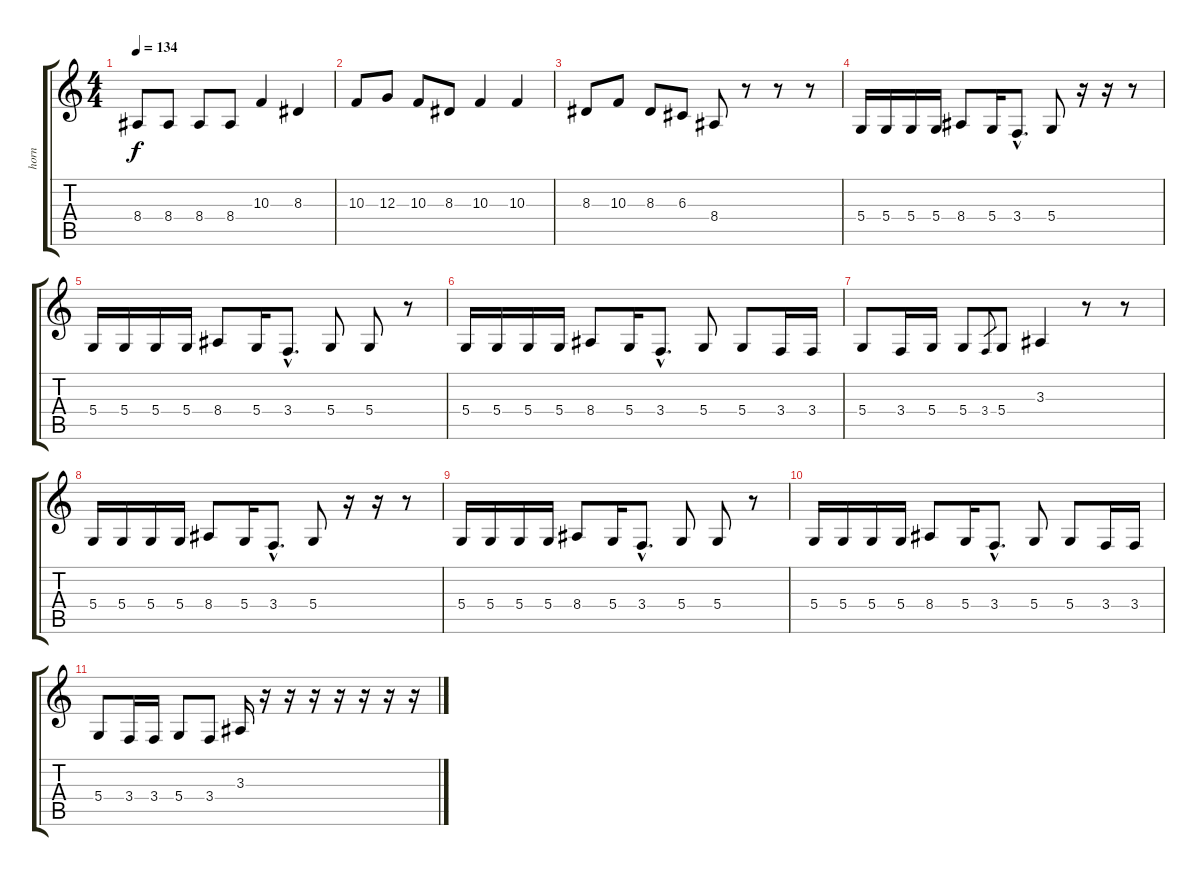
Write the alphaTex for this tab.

\track ("horn" "horn") {instrument trombone}
\staff {score tabs}
\tuning (E4 B3 G3 D3 A2 E2) {hide}
\ts (4 4)
\tempo 134
\clef g2
\ks c
8.4.8{dy f} 8.4.8 8.4.8 8.4.8 10.3.4 8.3.4 |
10.3.8 12.3.8 10.3.8 8.3.8 10.3.4 10.3.4 |
8.3.8 10.3.8 8.3.8 6.3.8 8.4.8 r.8 r.8 r.8 |
5.4.16 5.4.16 5.4.16 5.4.16 8.4.8 5.4.16 3.4{hac}.8{d} 5.4.8 r.16 r.16 r.8 |
5.4.16 5.4.16 5.4.16 5.4.16 8.4.8 5.4.16 3.4{hac}.8{d} 5.4.8 5.4.8 r.8 |
5.4.16 5.4.16 5.4.16 5.4.16 8.4.8 5.4.16 3.4{hac}.8{d} 5.4.8 5.4.8 3.4.16 3.4.16 |
5.4.8 3.4.16 5.4.16 5.4.8 3.4.8{gr} 5.4.8 3.3.4 r.8 r.8 |
5.4.16 5.4.16 5.4.16 5.4.16 8.4.8 5.4.16 3.4{hac}.8{d} 5.4.8 r.16 r.16 r.8 |
5.4.16 5.4.16 5.4.16 5.4.16 8.4.8 5.4.16 3.4{hac}.8{d} 5.4.8 5.4.8 r.8 |
5.4.16 5.4.16 5.4.16 5.4.16 8.4.8 5.4.16 3.4{hac}.8{d} 5.4.8 5.4.8 3.4.16 3.4.16 |
5.4.8 3.4.16 3.4.16 5.4.8 3.4.8 3.3.16 r.16 r.16 r.16 r.16 r.16 r.16 r.16
